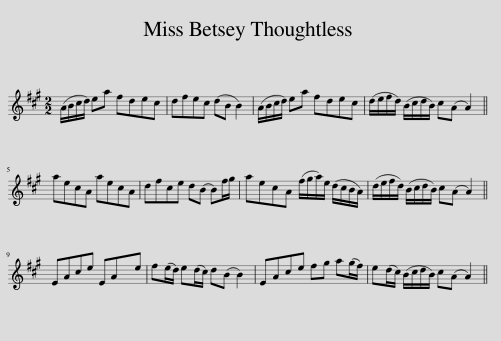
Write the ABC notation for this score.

X:1
L:1/8
M:2/2
I:linebreak $
K:A
V:1 treble
V:1
 (A/B/c/d/) ea fdec | dfec (dB B2) | (A/B/c/d/) ea fdec | (d/e/f/d/) (B/c/d/B/) c(A A2) ||$ aecA aecA | %5
 dfce d(B B)f/g/ | aecA (f/g/a/)e/ (d/c/B/A/) | (d/e/f/d/) (B/c/d/B/) c(A A2) ||$ EAce EAxe | f(e/d/) e(d/c/) d(B B2) | %10
 EAce fg a(g/f/) | e(d/c/) (B/c/d/B/) c(A A2) || %12
